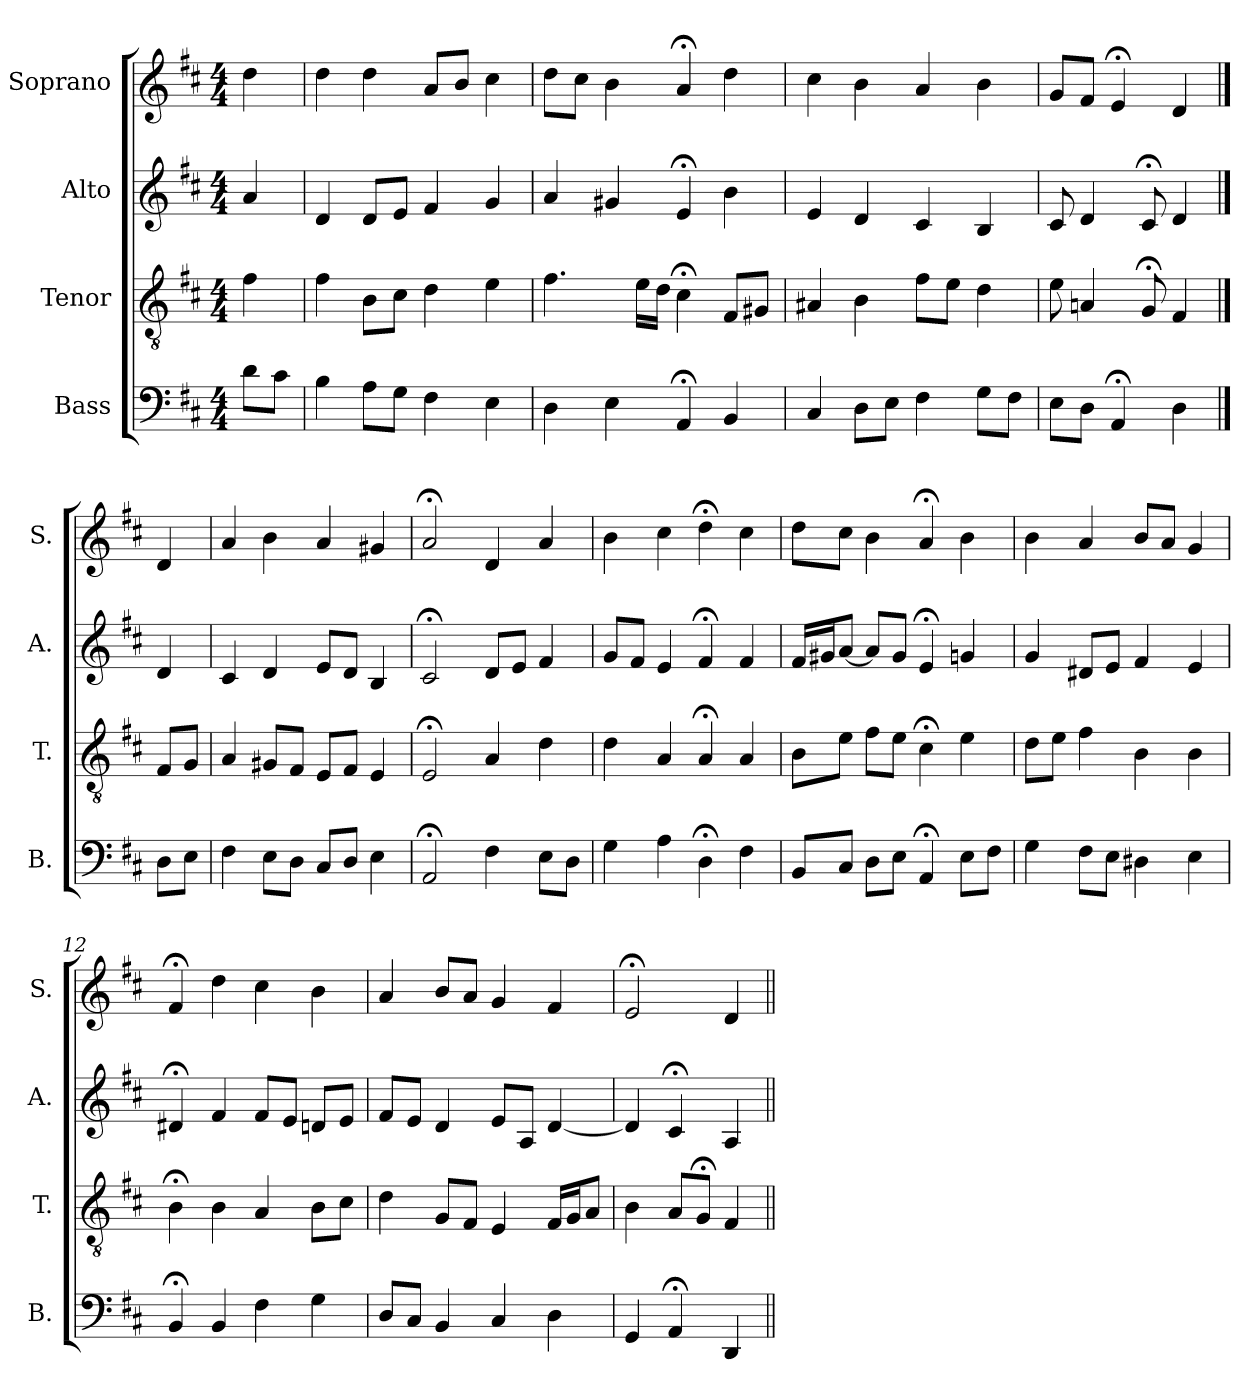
**kern	**kern	**kern	**kern
*part4	*part3	*part2	*part1
*staff4	*staff3	*staff2	*staff1
*I"Bass	*I"Tenor	*I"Alto	*I"Soprano
*I'B.	*I'T.	*I'A.	*I'S.
*clefF4	*clefGv2	*clefG2	*clefG2
*	*ITrd7c12	*	*
*k[f#c#]	*k[f#c#]	*k[f#c#]	*k[f#c#]
*D:	*D:	*D:	*D:
*M4/4	*M4/4	*M4/4	*M4/4
=1	=1	=1	=1
8d\L	4F#\	4a/	4dd\
8c#\J	.	.	.
=2	=2	=2	=2
4B\	4F#\	4d/	4dd\
8A\L	8BB\L	8d/L	4dd\
8G\J	8C#\J	8e/J	.
4F#\	4D\	4f#/	8a/L
.	.	.	8b/J
4E\	4E\	4g/	4cc#\
=3	=3	=3	=3
4D\	4.F#\	4a/	8dd\L
.	.	.	8cc#\J
4E\	.	4g#X/	4b\
.	16E\LL	.	.
.	16D\JJ	.	.
4AA;</	4C#;<\	4e;</	4a;</
4BB/	8FF#/L	4b\	4dd\
.	8GG#X/J	.	.
=4	=4	=4	=4
4C#/	4AA#X/	4e/	4cc#\
8D\L	4BB\	4d/	4b\
8E\J	.	.	.
4F#\	8F#\L	4c#/	4a/
.	8E\J	.	.
8G\L	4D\	4B/	4b\
8F#\J	.	.	.
=5	=5	=5	=5
8E\L	8E\	8c#/	8g/L
8D\J	4AAn/	4d/	8f#/J
4AA;</	.	.	4e;</
.	8GG;</	8c#;</	.
4D\	4FF#/	4d/	4d/
!!LO:LB:g=z
==6	==6	==6	==6
8D\L	8FF#/L	4d/	4d/
8E\J	8GG/J	.	.
=7	=7	=7	=7
4F#\	4AA/	4c#/	4a/
8E\L	8GG#X/L	4d/	4b\
8D\J	8FF#/J	.	.
8C#/L	8EE/L	8e/L	4a/
8D/J	8FF#/J	8d/J	.
4E\	4EE/	4B/	4g#X/
=8	=8	=8	=8
2AA;</	2EE;</	2c#;</	2a;</
4F#\	4AA/	8d/L	4d/
.	.	8e/J	.
8E\L	4D\	4f#/	4a/
8D\J	.	.	.
=9	=9	=9	=9
4G\	4D\	8g/L	4b\
.	.	8f#/J	.
4A\	4AA/	4e/	4cc#\
4D;<\	4AA;</	4f#;</	4dd;<\
4F#\	4AA/	4f#/	4cc#\
=10	=10	=10	=10
8BB/L	8BB\L	16f#/LL	8dd\L
.	.	16g#X/J	.
8C#/J	8E\J	[8a/J	8cc#\J
8D\L	8F#\L	8a/L]	4b\
8E\J	8E\J	8g#/J	.
4AA;</	4C#;<\	4e;</	4a;</
8E\L	4E\	4gn/	4b\
8F#\J	.	.	.
!!LO:PB:g=z
=11	=11	=11	=11
4G\	8D\L	4g/	4b\
.	8E\J	.	.
8F#\L	4F#\	8d#X/L	4a/
8E\J	.	8e/J	.
4D#X\	4BB\	4f#/	8b/L
.	.	.	8a/J
4E\	4BB\	4e/	4g/
=12	=12	=12	=12
4BB;</	4BB;<\	4d#X;</	4f#;</
4BB/	4BB\	4f#/	4dd\
4F#\	4AA/	8f#/L	4cc#\
.	.	8e/J	.
4G\	8BB\L	8dn/L	4b\
.	8C#\J	8e/J	.
=13	=13	=13	=13
8D/L	4D\	8f#/L	4a/
8C#/J	.	8e/J	.
4BB/	8GG/L	4d/	8b/L
.	8FF#/J	.	8a/J
4C#/	4EE/	8e/L	4g/
.	.	8A/J	.
4D\	16FF#/LL	[4d/	4f#/
.	16GG/J	.	.
.	8AA/J	.	.
=14	=14	=14	=14
4GG/	4BB\	4d/]	2e;</
4AA;</	8AA/L	4c#;</	.
.	8GG;</J	.	.
4DD/	4FF#/	4A/	4d/
=||	=||	=||	=||
*-	*-	*-	*-
